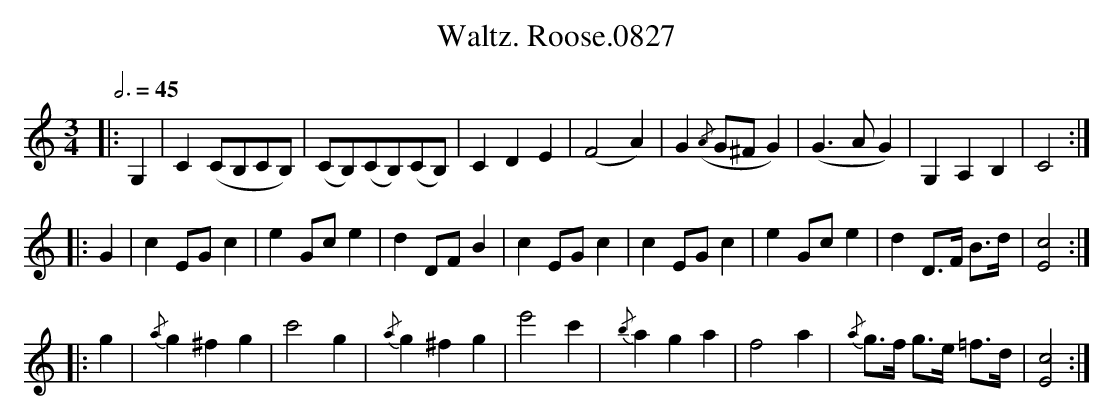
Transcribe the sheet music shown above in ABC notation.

X:1
T:Waltz. Roose.0827
M:3/4
Q:3/4=45
L:1/8
K:C
|: G,2 | C2(CB,CB,) | (CB,)(CB,)(CB,) | C2D2E2 | (F4A2) | \\
G2({/A}G^FG2) | (G3AG2) | G,2A,2B,2 | C4 :|
|: G2 | c2EGc2 | e2Gce2 | d2DFB2 | c2EGc2 | \\
c2EGc2 | e2Gce2 | d2 D>F B>d | [Ec]4 :|
|: g2 | {/a}g2^f2g2 | c'4g2 | {/a}g2^f2g2 | e'4c'2 | \\
{/b}a2g2a2 | f4a2 | {/a}g>f g>e =f>d | [Ec]4 :|
